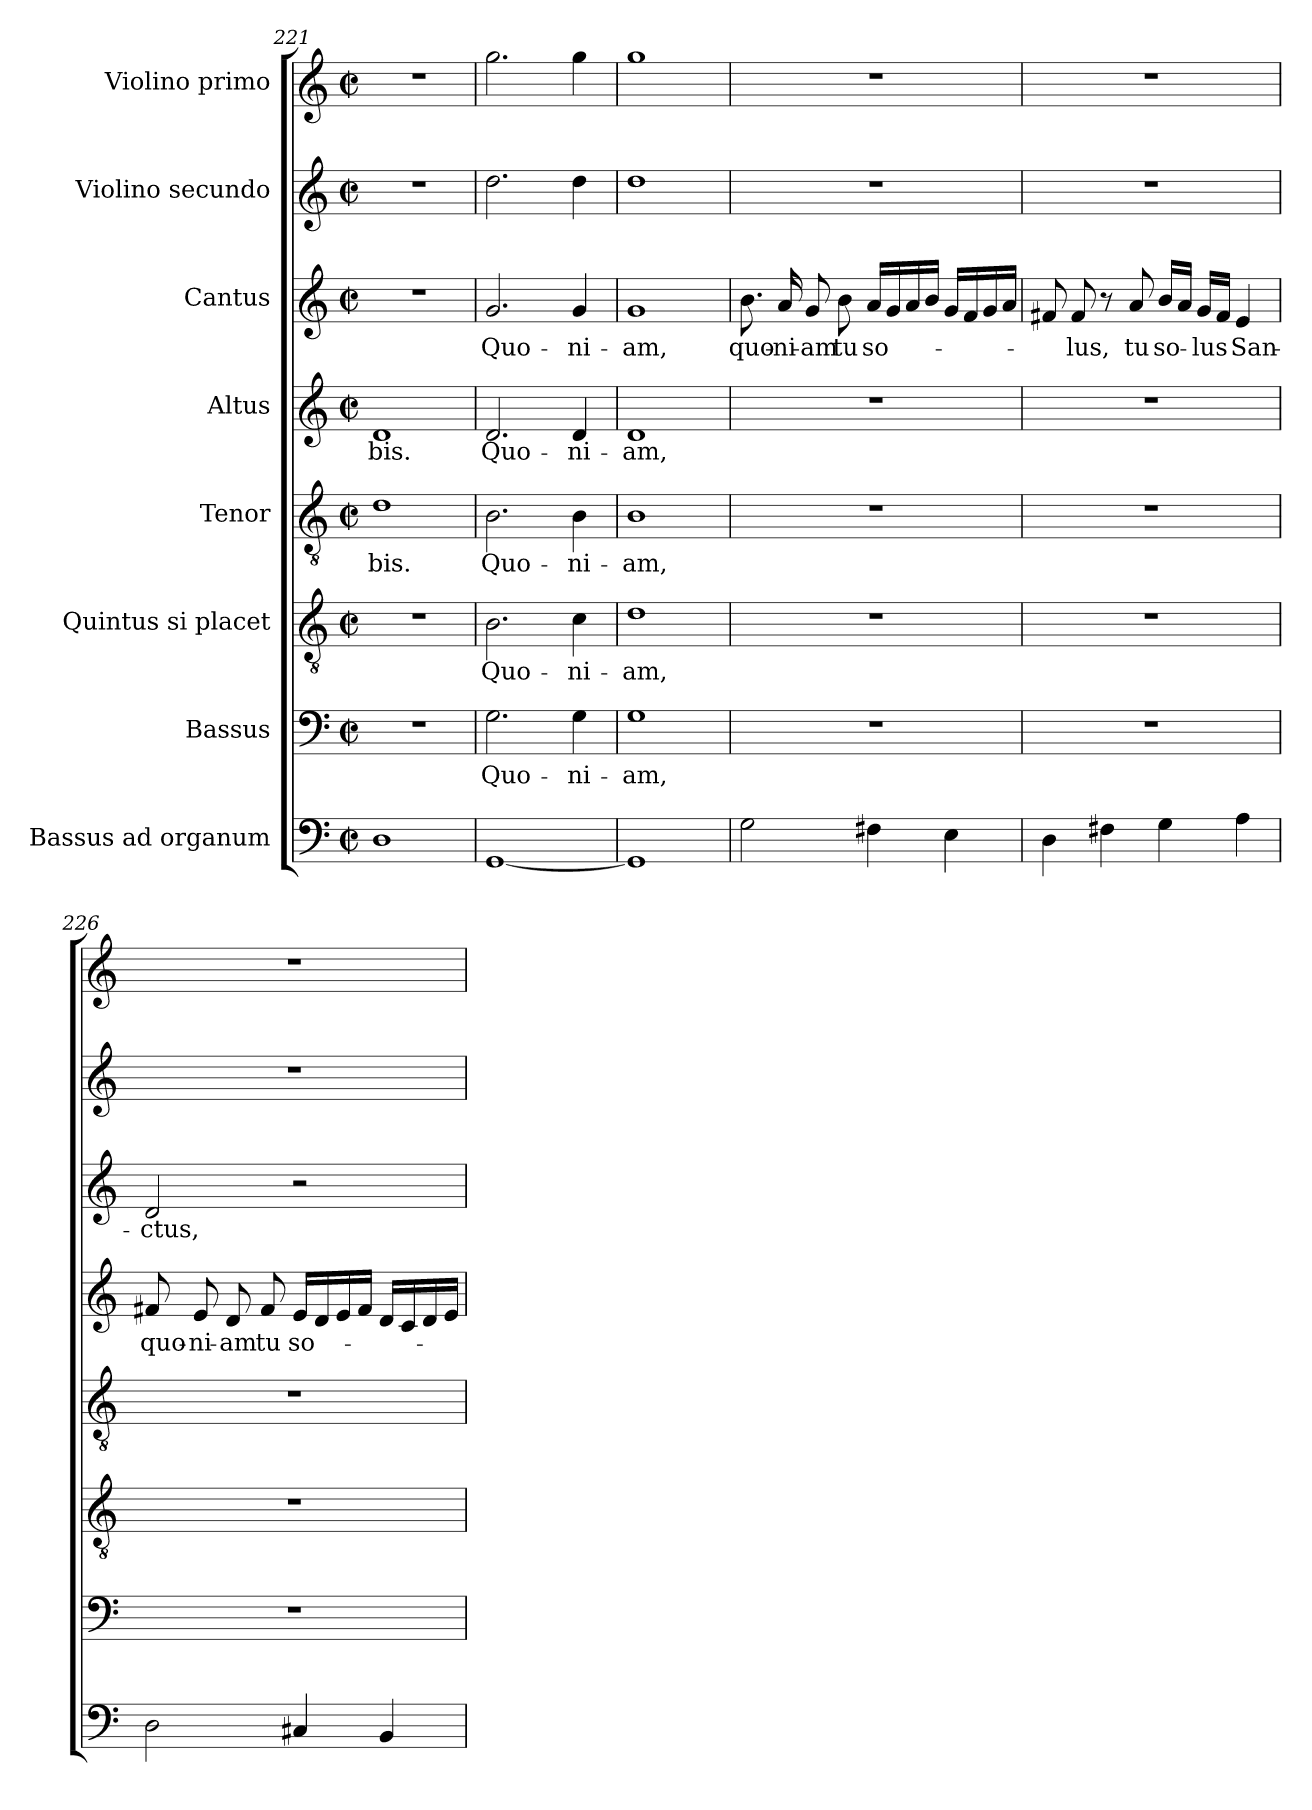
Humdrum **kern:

**kern	**kern	**text	**kern	**text	**kern	**text	**kern	**text	**kern	**text	**kern	**kern
*part8	*part7	*part7	*part6	*part6	*part5	*part5	*part4	*part4	*part3	*part3	*part2	*part1
*staff8	*staff7	*staff7	*staff6	*staff6	*staff5	*staff5	*staff4	*staff4	*staff3	*staff3	*staff2	*staff1
*I"Bassus ad organum	*I"Bassus	*	*I"Quintus si placet	*	*I"Tenor	*	*I"Altus	*	*I"Cantus	*	*I"Violino secundo	*I"Violino primo
*clefF4	*clefF4	*	*clefGv2	*	*clefGv2	*	*clefG2	*	*clefG2	*	*clefG2	*clefG2
*k[]	*k[]	*	*k[]	*	*k[]	*	*k[]	*	*k[]	*	*k[]	*k[]
*C:	*C:	*	*C:	*	*C:	*	*C:	*	*C:	*	*C:	*C:
*M2/2	*M2/2	*	*M2/2	*	*M2/2	*	*M2/2	*	*M2/2	*	*M2/2	*M2/2
*met(c|)	*met(c|)	*	*met(c|)	*	*met(c|)	*	*met(c|)	*	*met(c|)	*	*met(c|)	*met(c|)
=221	=221	=221	=221	=221	=221	=221	=221	=221	=221	=221	=221	=221
!	!	!	!	!	!	!LO:LY:b	!	!LO:LY:b	!	!	!	!
1D	1r	.	1r	.	1d	-bis.	1d	-bis.	1r	.	1r	1r
!!LO:PB:g=z
=222	=222	=222	=222	=222	=222	=222	=222	=222	=222	=222	=222	=222
!	!	!LO:LY:b	!	!LO:LY:b	!	!LO:LY:b	!	!LO:LY:b	!	!LO:LY:b	!	!
[1GG	2.G\	Quo-	2.B\	Quo-	2.B\	Quo-	2.d/	Quo-	2.g/	Quo-	2.dd\	2.gg\
!	!	!LO:LY:b	!	!LO:LY:b	!	!LO:LY:b	!	!LO:LY:b	!	!LO:LY:b	!	!
.	4G\	-ni-	4c\	-ni-	4B\	-ni-	4d/	-ni-	4g/	-ni-	4dd\	4gg\
=223	=223	=223	=223	=223	=223	=223	=223	=223	=223	=223	=223	=223
!	!	!LO:LY:b	!	!LO:LY:b	!	!LO:LY:b	!	!LO:LY:b	!	!LO:LY:b	!	!
1GG]	1G	-am,	1d	-am,	1B	-am,	1d	-am,	1g	-am,	1dd	1gg
=224	=224	=224	=224	=224	=224	=224	=224	=224	=224	=224	=224	=224
!	!	!	!	!	!	!	!	!	!	!LO:LY:b	!	!
2G\	1r	.	1r	.	1r	.	1r	.	8.b\	quo-	1r	1r
!	!	!	!	!	!	!	!	!	!	!LO:LY:b	!	!
.	.	.	.	.	.	.	.	.	16a/	-ni-	.	.
!	!	!	!	!	!	!	!	!	!	!LO:LY:b	!	!
.	.	.	.	.	.	.	.	.	8g/	-am	.	.
!	!	!	!	!	!	!	!	!	!	!LO:LY:b	!	!
.	.	.	.	.	.	.	.	.	8b\	tu	.	.
!	!	!	!	!	!	!	!	!	!	!LO:LY:b	!	!
4F#X\	.	.	.	.	.	.	.	.	16a/LL	so-	.	.
.	.	.	.	.	.	.	.	.	16g/	.	.	.
.	.	.	.	.	.	.	.	.	16a/	.	.	.
.	.	.	.	.	.	.	.	.	16b/JJ	.	.	.
4E\	.	.	.	.	.	.	.	.	16g/LL	.	.	.
.	.	.	.	.	.	.	.	.	16f/	.	.	.
.	.	.	.	.	.	.	.	.	16g/	.	.	.
.	.	.	.	.	.	.	.	.	16a/JJ	.	.	.
=225	=225	=225	=225	=225	=225	=225	=225	=225	=225	=225	=225	=225
4D\	1r	.	1r	.	1r	.	1r	.	8f#X/	.	1r	1r
!	!	!	!	!	!	!	!	!	!	!LO:LY:b	!	!
.	.	.	.	.	.	.	.	.	8f#/	-lus,	.	.
4F#X\	.	.	.	.	.	.	.	.	8r	.	.	.
!	!	!	!	!	!	!	!	!	!	!LO:LY:b	!	!
.	.	.	.	.	.	.	.	.	8a/	tu	.	.
!	!	!	!	!	!	!	!	!	!	!LO:LY:b	!	!
4G\	.	.	.	.	.	.	.	.	16b/LL	so-	.	.
.	.	.	.	.	.	.	.	.	16a/JJ	.	.	.
!	!	!	!	!	!	!	!	!	!	!LO:LY:b	!	!
.	.	.	.	.	.	.	.	.	16g/LL	-lus	.	.
.	.	.	.	.	.	.	.	.	16f#/JJ	.	.	.
!	!	!	!	!	!	!	!	!	!	!LO:LY:b	!	!
4A\	.	.	.	.	.	.	.	.	4e/	San-	.	.
=226	=226	=226	=226	=226	=226	=226	=226	=226	=226	=226	=226	=226
!	!	!	!	!	!	!	!	!LO:LY:b	!	!LO:LY:b	!	!
2D\	1r	.	1r	.	1r	.	8f#X/	quo-	2d/	-ctus,	1r	1r
!	!	!	!	!	!	!	!	!LO:LY:b	!	!	!	!
.	.	.	.	.	.	.	8e/	-ni-	.	.	.	.
!	!	!	!	!	!	!	!	!LO:LY:b	!	!	!	!
.	.	.	.	.	.	.	8d/	-am	.	.	.	.
!	!	!	!	!	!	!	!	!LO:LY:b	!	!	!	!
.	.	.	.	.	.	.	8f#/	tu	.	.	.	.
!	!	!	!	!	!	!	!	!LO:LY:b	!	!	!	!
4C#X/	.	.	.	.	.	.	16e/LL	so-	2r	.	.	.
.	.	.	.	.	.	.	16d/	.	.	.	.	.
.	.	.	.	.	.	.	16e/	.	.	.	.	.
.	.	.	.	.	.	.	16f#/JJ	.	.	.	.	.
4BB/	.	.	.	.	.	.	16d/LL	.	.	.	.	.
.	.	.	.	.	.	.	16c/	.	.	.	.	.
.	.	.	.	.	.	.	16d/	.	.	.	.	.
.	.	.	.	.	.	.	16e/JJ	.	.	.	.	.
=	=	=	=	=	=	=	=	=	=	=	=	=
*-	*-	*-	*-	*-	*-	*-	*-	*-	*-	*-	*-	*-
